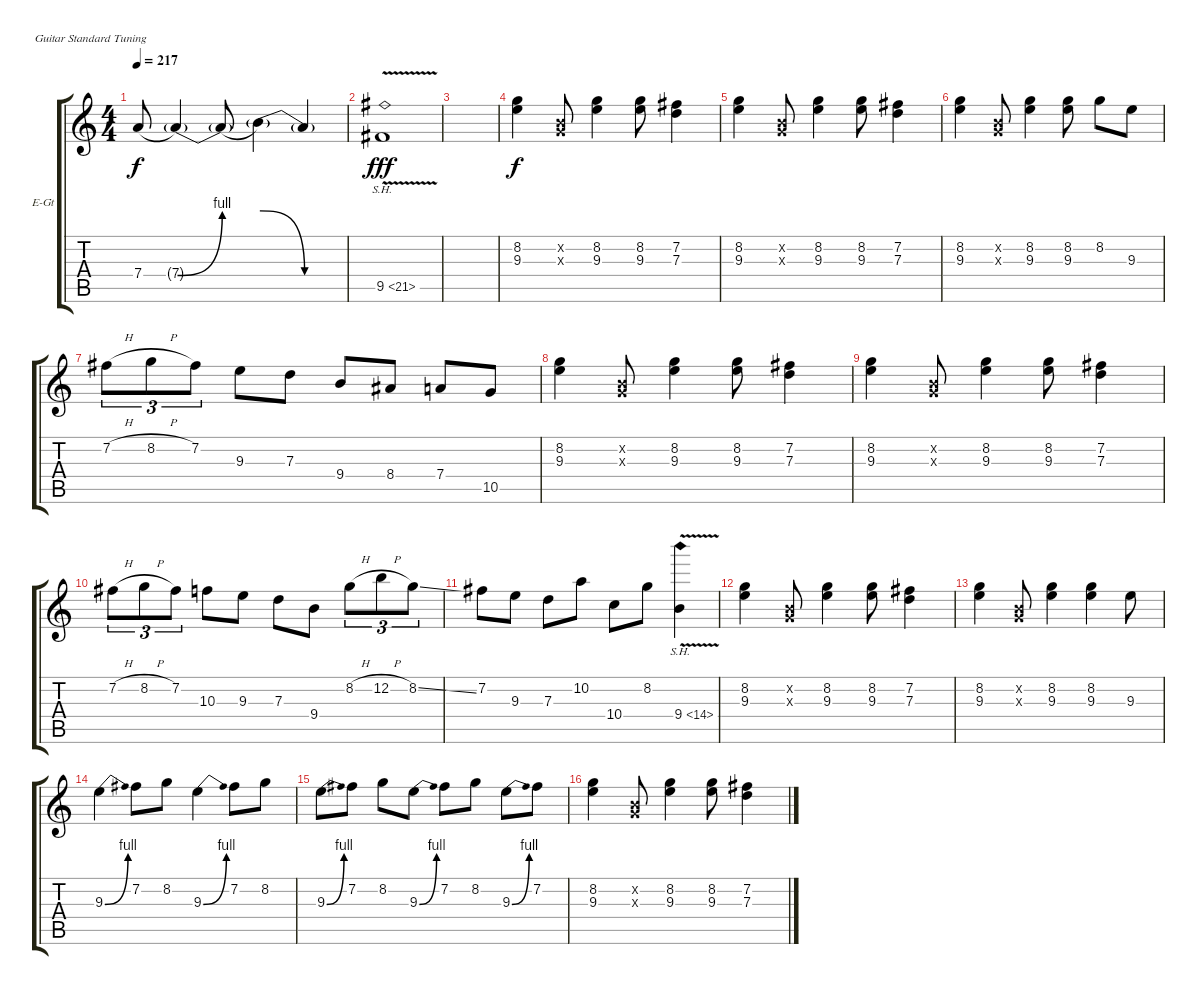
\bracketExtendMode groupsimilarinstruments
\firstSystemTrackNameOrientation horizontal
\otherSystemsTrackNameOrientation horizontal
\track ("Lead Guitar 1" "E-Gt") {instrument distortionguitar}
\staff {score tabs}
\tuning (E4 B3 G3 D3 A2 E2)
\ts (4 4)
\tempo 217
\clef g2
\ks c
7.4{be (hold 0 0 60 0)}.8{dy f} 7.4{be (bend 0 0 60 4) t}.4 7.4{be (hold 0 0 60 0) t}.8 7.4{be (release 0 4 59.4 0) t}.4 7.4{be (hold 0 0 60 0) t}.4 |
9.5{sh 12 v}.1{dy fff} |
|
(9.3 8.2).4{dy f} (0.2{x} 0.3{x}).8 (9.3 8.2).4 (9.3 8.2).8 (7.2 7.3).4 |
(9.3 8.2).4 (0.2{x} 0.3{x}).8 (9.3 8.2).4 (9.3 8.2).8 (7.2 7.3).4 |
(9.3 8.2).4 (0.2{x} 0.3{x}).8 (9.3 8.2).4 (9.3 8.2).8 8.2.8 9.3.8 |
7.2{h}.8{tu (3 2)} 8.2{h}.8{tu (3 2)} 7.2.8{tu (3 2)} 9.3.8 7.3.8 9.4.8 8.4.8 7.4.8 10.5.8 |
(9.3 8.2).4 (0.2{x} 0.3{x}).8 (9.3 8.2).4 (9.3 8.2).8 (7.2 7.3).4 |
(9.3 8.2).4 (0.2{x} 0.3{x}).8 (9.3 8.2).4 (9.3 8.2).8 (7.2 7.3).4 |
7.2{h}.8{tu (3 2)} 8.2{h}.8{tu (3 2)} 7.2.8{tu (3 2)} 10.3.8 9.3.8 7.3.8 9.4.8 8.2{h}.8{tu (3 2)} 12.2{h}.8{tu (3 2)} 8.2{ss}.8{tu (3 2)} |
7.2.8 9.3.8 7.3.8 10.2.8 10.4.8 8.2.8 9.4{sh 5 v}.4 |
(9.3 8.2).4 (0.2{x} 0.3{x}).8 (9.3 8.2).4 (9.3 8.2).8 (7.2 7.3).4 |
(9.3 8.2).4 (0.2{x} 0.3{x}).8 (9.3 8.2).4 (9.3 8.2).4 9.3.8 |
9.3{be (bend 0 0 26.4 4)}.4 7.2.8 8.2.8 9.3{be (bend 0 0 26.4 4)}.4 7.2.8 8.2.8 |
9.3{be (bend 0 0 26.4 4)}.8 7.2.8 8.2.8 9.3{be (bend 0 0 26.4 4)}.8 7.2.8 8.2.8 9.3{be (bend 0 0 26.4 4)}.8 7.2.8 |
(9.3 8.2).4 (0.2{x} 0.3{x}).8 (9.3 8.2).4 (9.3 8.2).8 (7.2 7.3).4
